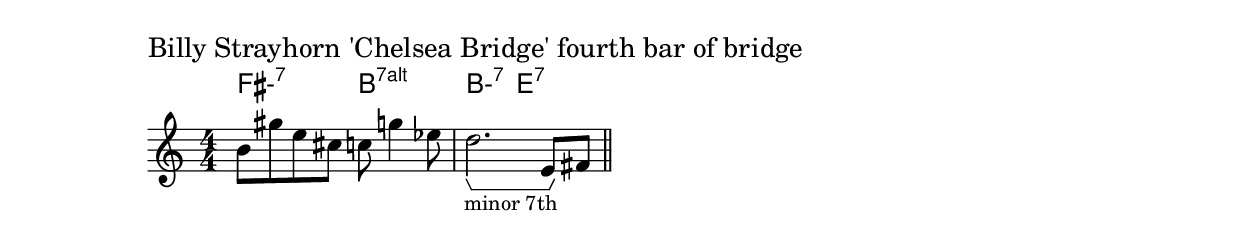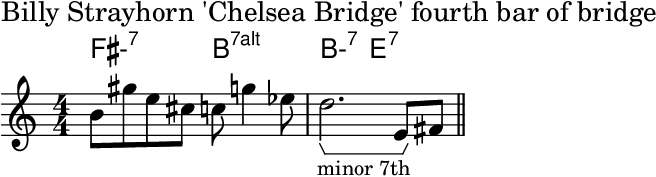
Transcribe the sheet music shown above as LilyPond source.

\version "2.24.4"
\language "english"
#(ly:set-option 'crop #t)
\include "include/alt.ly"
\score {
  \midi {
    \tempo 4=140
  }
  \layout {
    \context {
      \Score
      \omit BarNumber
    }
    \context {
      \Voice
      \consists Horizontal_bracket_engraver
    }
  }
  {
    <<
    \chords {
      \set noChordSymbol = ""
      \set minorChordModifier = \markup { "-" }
      \skip \ppp % spacer to set voice volume
      \set chordNameExceptions = #altExceptions
      fs2:min7 b:alt | b:min7 e:7
    }
    \new Staff {
      \key c \major
      \numericTimeSignature
      \time 4/4
      \clef treble
      {
        \sectionLabel "Billy Strayhorn 'Chelsea Bridge' fourth bar of bridge"
        \relative {
          \skip \ff % spacer to set voice volume
          b'8 gs' e cs c g'4 ef8 |
          \once\override HorizontalBracketText.text = "minor 7th"
          d2. \startGroup e,8 \stopGroup fs
          \bar "||"
        }
      }
    }
    >>
  }
}
